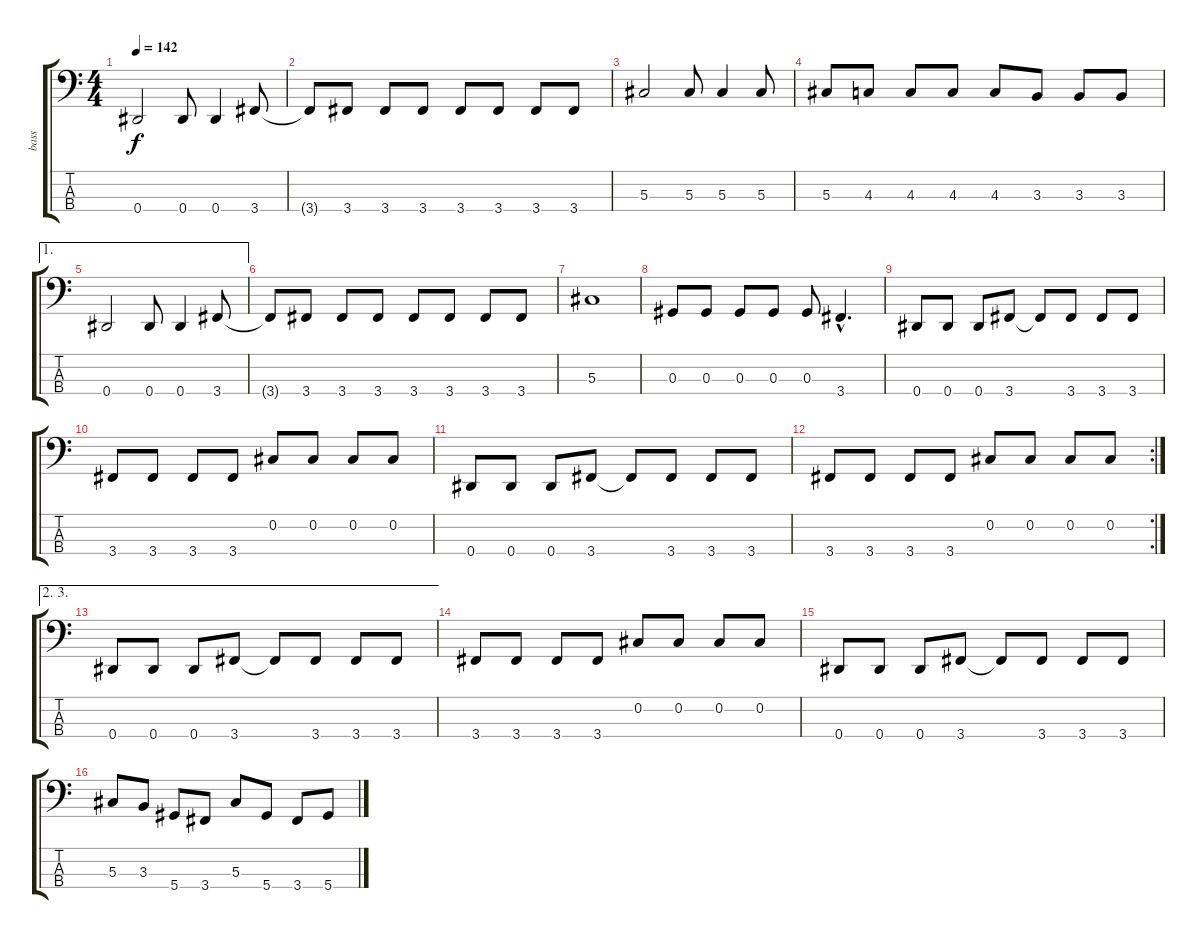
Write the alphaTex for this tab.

\track ("bass" "bass") {instrument electricbasspick}
\staff {score tabs}
\tuning (Gb2 Db2 Ab1 Eb1) {hide}
\ts (4 4)
\tempo 142
\clef f4
\ks c
0.4.2{dy f} 0.4.8 0.4.4 3.4.8 |
3.4{t}.8 3.4.8 3.4.8 3.4.8 3.4.8 3.4.8 3.4.8 3.4.8 |
5.3.2 5.3.8 5.3.4 5.3.8 |
5.3.8 4.3.8 4.3.8 4.3.8 4.3.8 3.3.8 3.3.8 3.3.8 |
\ae 1
0.4.2 0.4.8 0.4.4 3.4.8 |
3.4{t}.8 3.4.8 3.4.8 3.4.8 3.4.8 3.4.8 3.4.8 3.4.8 |
5.3.1 |
0.3.8 0.3.8 0.3.8 0.3.8 0.3.8 3.4{hac}.4{d} |
0.4.8 0.4.8 0.4.8 3.4.8 3.4{t}.8 3.4.8 3.4.8 3.4.8 |
3.4.8 3.4.8 3.4.8 3.4.8 0.2.8 0.2.8 0.2.8 0.2.8 |
0.4.8 0.4.8 0.4.8 3.4.8 3.4{t}.8 3.4.8 3.4.8 3.4.8 |
\rc 2
3.4.8 3.4.8 3.4.8 3.4.8 0.2.8 0.2.8 0.2.8 0.2.8 |
\ae (2 3)
0.4.8 0.4.8 0.4.8 3.4.8 3.4{t}.8 3.4.8 3.4.8 3.4.8 |
3.4.8 3.4.8 3.4.8 3.4.8 0.2.8 0.2.8 0.2.8 0.2.8 |
0.4.8 0.4.8 0.4.8 3.4.8 3.4{t}.8 3.4.8 3.4.8 3.4.8 |
5.3.8 3.3.8 5.4.8 3.4.8 5.3.8 5.4.8 3.4.8 5.4.8
